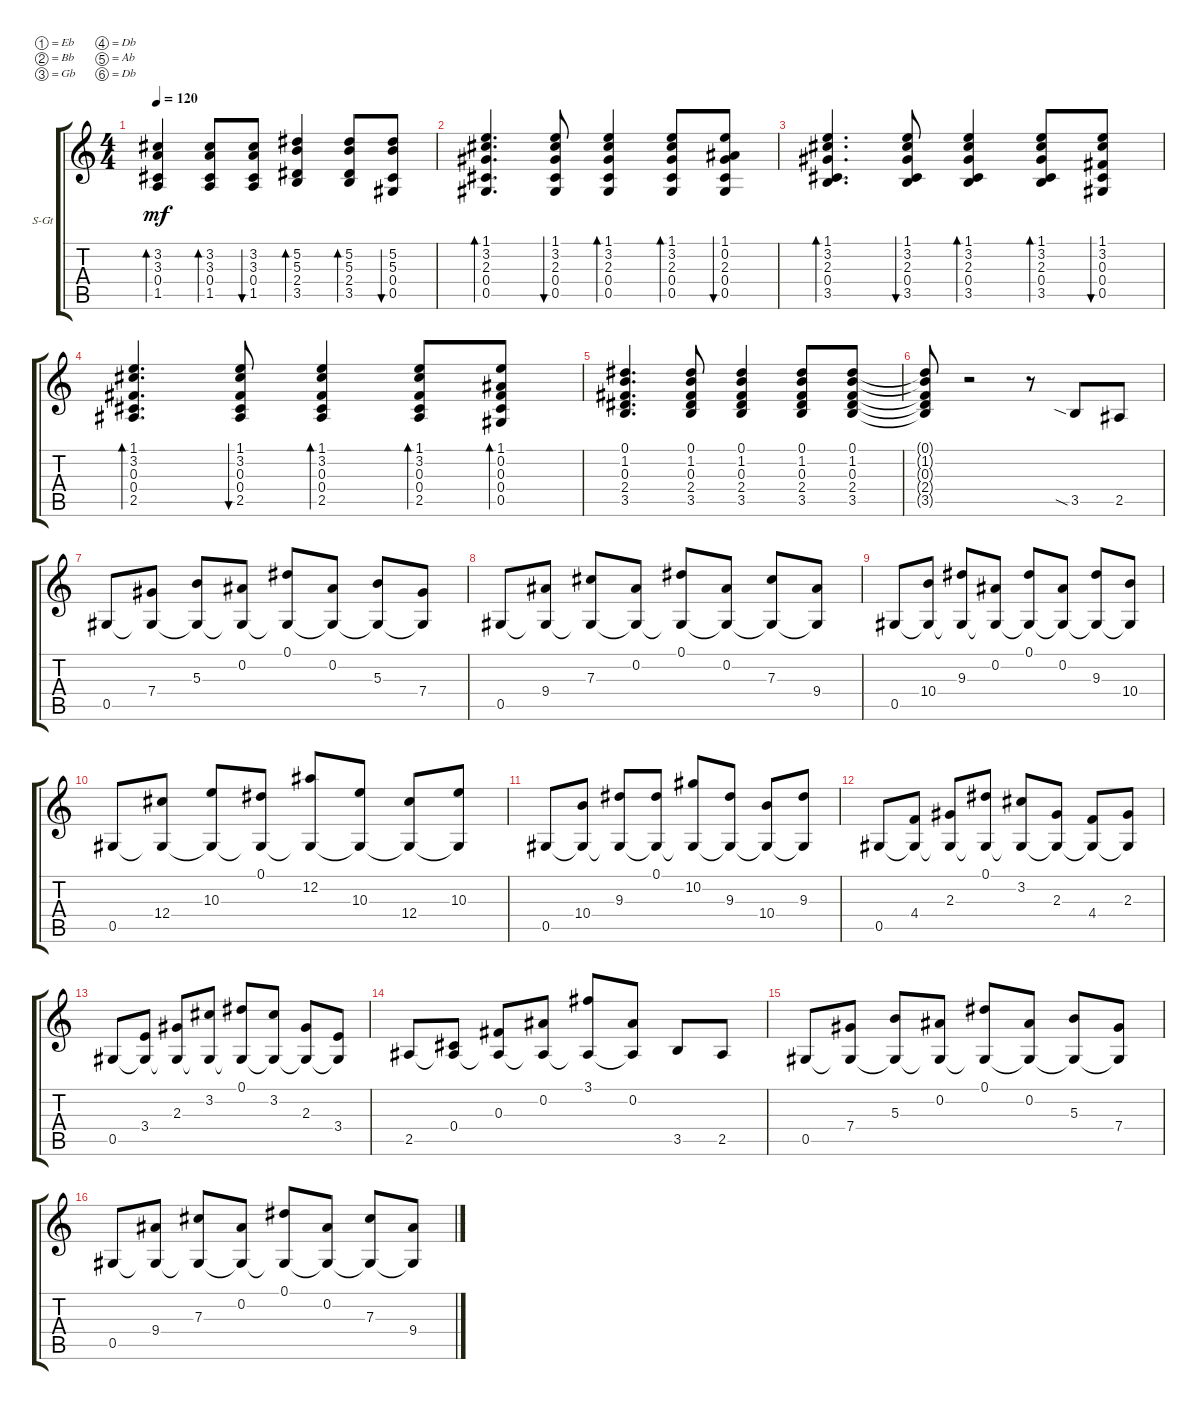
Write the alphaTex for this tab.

\defaultSystemsLayout 4
\bracketExtendMode groupsimilarinstruments
\firstSystemTrackNameOrientation horizontal
\otherSystemsTrackNameOrientation horizontal
\track ("12 Струнка" "S-Gt") {instrument acousticguitarsteel}
\staff {score tabs}
\tuning (Eb4 Bb3 Gb3 Db3 Ab2 Db2)
\ts (4 4)
\tempo 120
\clef g2
\ks c
(1.5 0.4 3.3 3.2).4{bd 30 dy mf} (1.5 0.4 3.3 3.2).8{bd 30} (1.5 0.4 3.3 3.2).8{bu 30} (3.5 2.4 5.3 5.2).4{bd 30} (3.5 2.4 5.3 5.2).8{bd 30} (0.5 0.4 5.3 5.2).8{bu 30} |
(1.1 3.2 2.3 0.4 0.5).4{d bd 30} (1.1 3.2 2.3 0.4 0.5).8{bu 30} (1.1 3.2 2.3 0.4 0.5).4{bd 30} (1.1 3.2 2.3 0.4 0.5).8{bd 30} (1.1 0.2 2.3 0.4 0.5).8{bu 30} |
(1.1 3.2 2.3 0.4 3.5).4{d bd 30} (1.1 3.2 2.3 0.4 3.5).8{bu 30} (1.1 3.2 2.3 0.4 3.5).4{bd 30} (1.1 3.2 2.3 0.4 3.5).8{bd 30} (1.1 3.2 0.3 0.4 0.5).8{bu 30} |
(1.1 3.2 0.3 0.4 2.5).4{d bd 30} (1.1 3.2 0.3 0.4 2.5).8{bu 30} (1.1 3.2 0.3 0.4 2.5).4{bd 30} (1.1 3.2 0.3 0.4 2.5).8{bd 30} (1.1 0.2 0.3 0.4 0.5).8{bd 30} |
(3.5 2.4 0.3 1.2 0.1).4{d} (3.5 2.4 0.3 1.2 0.1).8 (3.5 2.4 0.3 1.2 0.1).4 (3.5 2.4 0.3 1.2 0.1).8 (3.5 2.4 0.3 1.2 0.1).8 |
(3.5{t} 2.4{t} 0.3{t} 1.2{t} 0.1{t}).8 r.2 r.8 3.5{sia}.8 2.5.8 |
0.5.8 (7.4 0.5{t}).8 (5.3 0.5{t}).8 (0.2 0.5{t}).8 (0.1 0.5{t}).8 (0.2 0.5{t}).8 (5.3 0.5{t}).8 (7.4 0.5{t}).8 |
0.5.8 (9.4 0.5{t}).8 (7.3 0.5{t}).8 (0.2 0.5{t}).8 (0.1 0.5{t}).8 (0.2 0.5{t}).8 (7.3 0.5{t}).8 (9.4 0.5{t}).8 |
0.5.8 (10.4 0.5{t}).8 (9.3 0.5{t}).8 (0.2 0.5{t}).8 (0.1 0.5{t}).8 (0.2 0.5{t}).8 (9.3 0.5{t}).8 (10.4 0.5{t}).8 |
0.5.8 (12.4 0.5{t}).8 (10.3 0.5{t}).8 (0.1 0.5{t}).8 (12.2 0.5{t}).8 (10.3 0.5{t}).8 (12.4 0.5{t}).8 (10.3 0.5{t}).8 |
0.5.8 (10.4 0.5{t}).8 (9.3 0.5{t}).8 (0.1 0.5{t}).8 (10.2 0.5{t}).8 (9.3 0.5{t}).8 (10.4 0.5{t}).8 (9.3 0.5{t}).8 |
0.5.8 (4.4 0.5{t}).8 (2.3 0.5{t}).8 (0.1 0.5{t}).8 (3.2 0.5{t}).8 (2.3 0.5{t}).8 (4.4 0.5{t}).8 (2.3 0.5{t}).8 |
0.5.8 (3.4 0.5{t}).8 (2.3 0.5{t}).8 (3.2 0.5{t}).8 (0.1 0.5{t}).8 (3.2 0.5{t}).8 (2.3 0.5{t}).8 (3.4 0.5{t}).8 |
2.5.8 (0.4 2.5{t}).8 (0.3 2.5{t}).8 (0.2 2.5{t}).8 (3.1 2.5{t}).8 (0.2 2.5{t}).8 3.5.8 2.5.8 |
0.5.8 (7.4 0.5{t}).8 (5.3 0.5{t}).8 (0.2 0.5{t}).8 (0.1 0.5{t}).8 (0.2 0.5{t}).8 (5.3 0.5{t}).8 (7.4 0.5{t}).8 |
0.5.8 (9.4 0.5{t}).8 (7.3 0.5{t}).8 (0.2 0.5{t}).8 (0.1 0.5{t}).8 (0.2 0.5{t}).8 (7.3 0.5{t}).8 (9.4 0.5{t}).8
